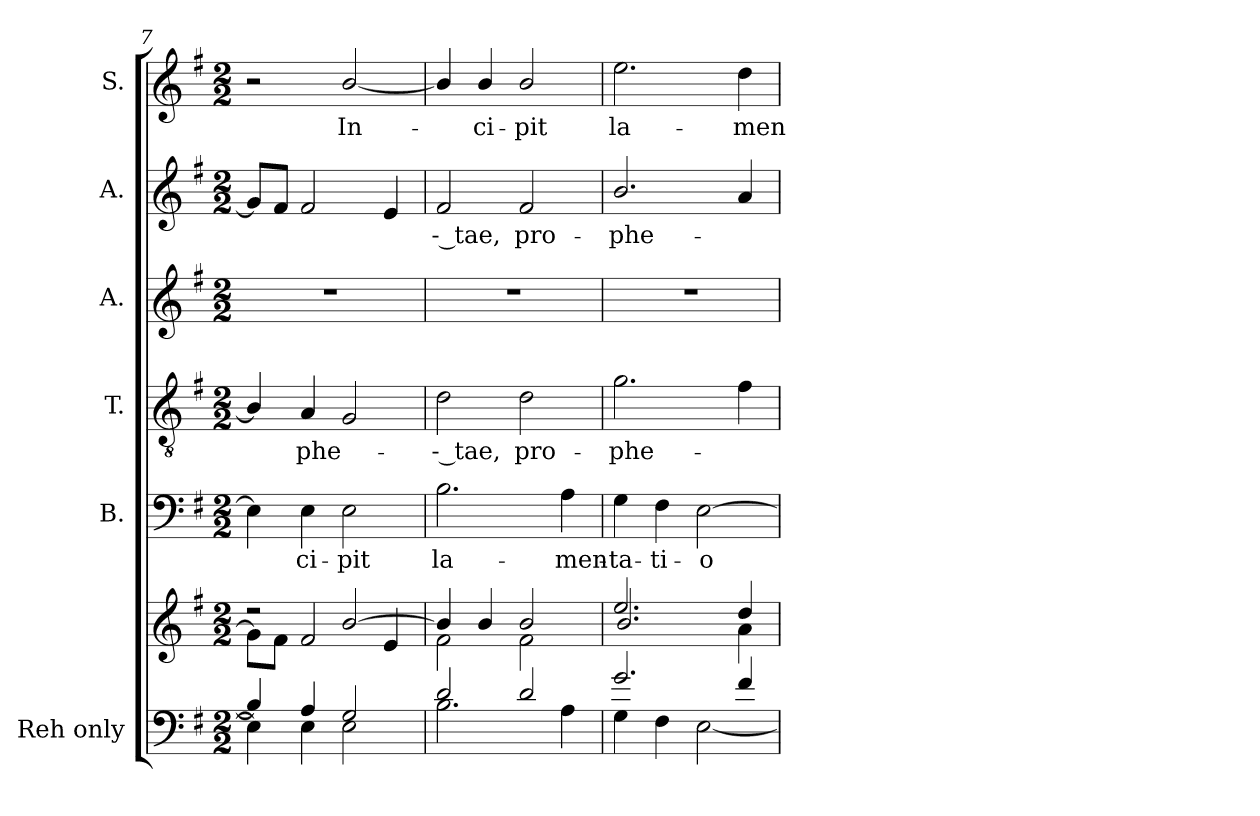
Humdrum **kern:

**kern	**kern	**kern	**text	**kern	**text	**kern	**kern	**text	**kern	**text
*part6	*part6	*part5	*part5	*part4	*part4	*part3	*part2	*part2	*part1	*part1
*staff7	*staff6	*staff5	*staff5	*staff4	*staff4	*staff3	*staff2	*staff2	*staff1	*staff1
*I"Reh  only	*	*I"B.	*	*I"T.	*	*I"A.	*I"A.	*	*I"S.	*
*	*	*I'B.	*	*I'T.	*	*I'A.	*I'A.	*	*	*
*clefF4	*clefG2	*clefF4	*	*clefGv2	*	*clefG2	*clefG2	*	*clefG2	*
*	*	*	*	*ITrd7c12	*	*	*	*	*	*
*k[f#]	*k[f#]	*k[f#]	*	*k[f#]	*	*k[f#]	*k[f#]	*	*k[f#]	*
*G:	*G:	*G:	*	*G:	*	*G:	*G:	*	*G:	*
*M2/2	*M2/2	*M2/2	*	*M2/2	*	*M2/2	*M2/2	*	*M2/2	*
=7	=7	=7	=7	=7	=7	=7	=7	=7	=7	=7
*^	*^	*	*	*	*	*	*	*	*	*
4B/]	4E\]	2r	8g\L]	4E\]	.	4BB/]	.	1r	8g/L]	.	2r	.
.	.	.	8f#\J	.	.	.	.	.	8f#/J	.	.	.
!	!	!	!	!	!LO:LY:b	!	!LO:LY:b	!	!	!	!	!
4A/	4E\	.	2f#/	4E\	-ci-	4AA/	-phe-	.	2f#/	.	.	.
!	!	!	!	!	!LO:LY:b	!	!	!	!	!	!	!LO:LY:b
2G/	2E\	[2b/	.	2E\	-pit	2GG/	.	.	.	.	[2b/	In-
.	.	.	4e/	.	.	.	.	.	4e/	.	.	.
!!LO:LB:g=z
=8	=8	=8	=8	=8	=8	=8	=8	=8	=8	=8	=8	=8
!	!	!	!	!	!LO:LY:b	!	!LO:LY:b	!	!	!LO:LY:b	!	!
2d/	2.B\	4b/]	2f#\	2.B\	la-	2D\	-- tae,	1r	2f#/	-- tae,	4b/]	.
!	!	!	!	!	!	!	!	!	!	!	!	!LO:LY:b
.	.	4b/	.	.	.	.	.	.	.	.	4b/	-ci-
!	!	!	!	!	!	!	!LO:LY:b	!	!	!LO:LY:b	!	!LO:LY:b
2d/	.	2b/	2f#\	.	.	2D\	pro-	.	2f#/	pro-	2b/	-pit
!	!	!	!	!	!LO:LY:b	!	!	!	!	!	!	!
.	4A\	.	.	4A\	-men-	.	.	.	.	.	.	.
=9	=9	=9	=9	=9	=9	=9	=9	=9	=9	=9	=9	=9
!	!	!	!	!	!LO:LY:b	!	!LO:LY:b	!	!	!LO:LY:b	!	!LO:LY:b
2.g/	4G\	2.ee/	2.b/	4G\	-ta-	2.G\	-phe-	1r	2.b/	-phe-	2.ee\	la-
!	!	!	!	!	!LO:LY:b	!	!	!	!	!	!	!
.	4F#\	.	.	4F#\	-ti-	.	.	.	.	.	.	.
!	!	!	!	!	!LO:LY:b	!	!	!	!	!	!	!
.	[2E\	.	.	[2E\	-o	.	.	.	.	.	.	.
!	!	!	!	!	!	!	!	!	!	!	!	!LO:LY:b
4f#/	.	4dd/	4a\	.	.	4F#\	.	.	4a/	.	4dd\	-men-
*v	*v	*	*	*	*	*	*	*	*	*	*	*
*	*v	*v	*	*	*	*	*	*	*	*	*
=	=	=	=	=	=	=	=	=	=	=
*-	*-	*-	*-	*-	*-	*-	*-	*-	*-	*-
